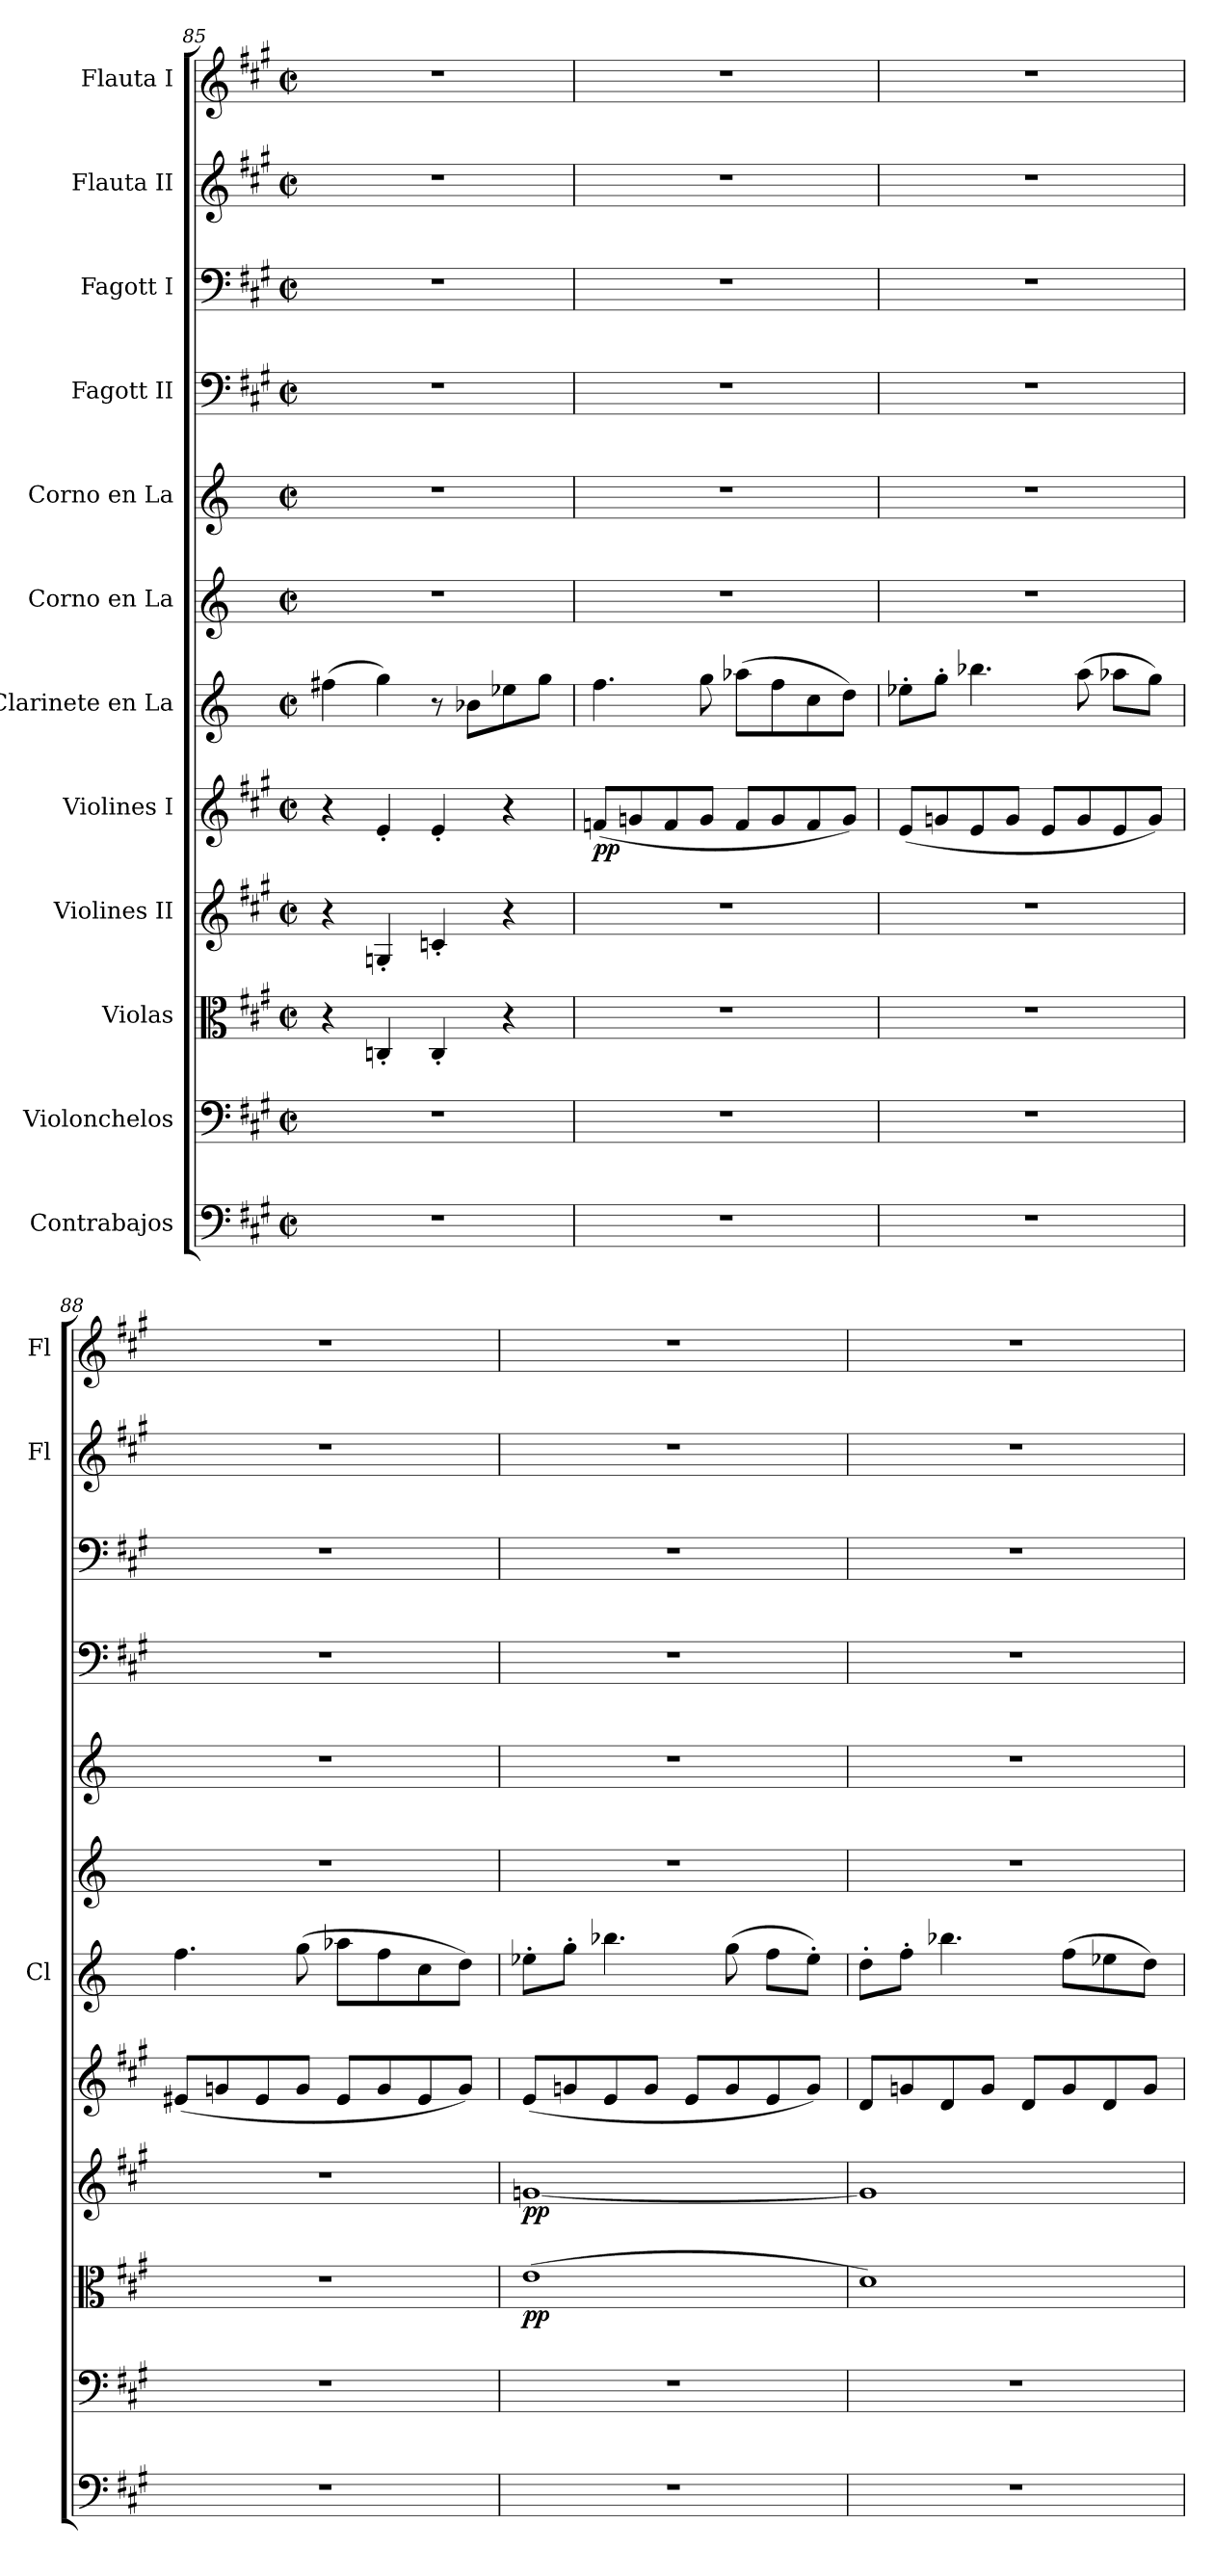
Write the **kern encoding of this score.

**kern	**kern	**kern	**dynam	**kern	**dynam	**kern	**dynam	**kern	**kern	**kern	**kern	**kern	**kern	**kern
*part12	*part11	*part10	*part10	*part9	*part9	*part8	*part8	*part7	*part6	*part5	*part4	*part3	*part2	*part1
*staff12	*staff11	*staff10	*staff10	*staff9	*staff9	*staff8	*staff8	*staff7	*staff6	*staff5	*staff4	*staff3	*staff2	*staff1
*I"Contrabajos	*I"Violonchelos	*I"Violas	*	*I"Violines II	*	*I"Violines I	*	*I"Clarinete en La	*I"Corno en La	*I"Corno en La	*I"Fagott II	*I"Fagott I	*I"Flauta II	*I"Flauta I
*	*	*	*	*	*	*	*	*I'Cl	*	*	*	*	*I'Fl	*I'Fl
*clefF4	*clefF4	*clefC3	*	*clefG2	*	*clefG2	*	*clefG2	*clefG2	*clefG2	*clefF4	*clefF4	*clefG2	*clefG2
*ITrd7c12	*	*	*	*	*	*	*	*ITrd2c3	*ITrd2c3	*ITrd2c3	*	*	*	*
*k[f#c#g#]	*k[f#c#g#]	*k[f#c#g#]	*	*k[f#c#g#]	*	*k[f#c#g#]	*	*k[f#c#g#]	*k[f#c#g#]	*k[f#c#g#]	*k[f#c#g#]	*k[f#c#g#]	*k[f#c#g#]	*k[f#c#g#]
*M2/2	*M2/2	*M2/2	*	*M2/2	*	*M2/2	*	*M2/2	*M2/2	*M2/2	*M2/2	*M2/2	*M2/2	*M2/2
*met(c|)	*met(c|)	*met(c|)	*	*met(c|)	*	*met(c|)	*	*met(c|)	*met(c|)	*met(c|)	*met(c|)	*met(c|)	*met(c|)	*met(c|)
=85	=85	=85	=85	=85	=85	=85	=85	=85	=85	=85	=85	=85	=85	=85
1r	1r	4r	.	4r	.	4r	.	(>4dd#X\	1r	1r	1r	1r	1r	1r
.	.	4Cn'/	.	4Gn'/	.	4e'/	.	4ee\)	.	.	.	.	.	.
.	.	4C'/	.	4cn'/	.	4e'/	.	8r	.	.	.	.	.	.
.	.	.	.	.	.	.	.	8gn\L	.	.	.	.	.	.
.	.	4r	.	4r	.	4r	.	8ccn\	.	.	.	.	.	.
.	.	.	.	.	.	.	.	8ee\J	.	.	.	.	.	.
!!LO:PB:g=z
=86	=86	=86	=86	=86	=86	=86	=86	=86	=86	=86	=86	=86	=86	=86
!	!	!	!	!	!	!	!LO:DY:b	!	!	!	!	!	!	!
1r	1r	1r	.	1r	.	(<8fn/L	pp	4.dd\	1r	1r	1r	1r	1r	1r
.	.	.	.	.	.	8gn/	.	.	.	.	.	.	.	.
.	.	.	.	.	.	8f/	.	.	.	.	.	.	.	.
.	.	.	.	.	.	8g/J	.	8ee\	.	.	.	.	.	.
.	.	.	.	.	.	8f/L	.	(>8ffn\L	.	.	.	.	.	.
.	.	.	.	.	.	8g/	.	8dd\	.	.	.	.	.	.
.	.	.	.	.	.	8f/	.	8a\	.	.	.	.	.	.
.	.	.	.	.	.	8g/J)	.	8b\J)	.	.	.	.	.	.
=87	=87	=87	=87	=87	=87	=87	=87	=87	=87	=87	=87	=87	=87	=87
1r	1r	1r	.	1r	.	(<8e/L	.	8ccn'\L	1r	1r	1r	1r	1r	1r
.	.	.	.	.	.	8gn/	.	8ee'\J	.	.	.	.	.	.
.	.	.	.	.	.	8e/	.	4.ggn\	.	.	.	.	.	.
.	.	.	.	.	.	8g/J	.	.	.	.	.	.	.	.
.	.	.	.	.	.	8e/L	.	.	.	.	.	.	.	.
.	.	.	.	.	.	8g/	.	(>8ff#\	.	.	.	.	.	.
.	.	.	.	.	.	8e/	.	8ffn\L	.	.	.	.	.	.
.	.	.	.	.	.	8g/J)	.	8ee\J)	.	.	.	.	.	.
=88	=88	=88	=88	=88	=88	=88	=88	=88	=88	=88	=88	=88	=88	=88
1r	1r	1r	.	1r	.	(<8e#X/L	.	4.dd\	1r	1r	1r	1r	1r	1r
.	.	.	.	.	.	8gn/	.	.	.	.	.	.	.	.
.	.	.	.	.	.	8e#/	.	.	.	.	.	.	.	.
.	.	.	.	.	.	8g/J	.	(>8ee\	.	.	.	.	.	.
.	.	.	.	.	.	8e#/L	.	8ffn\L	.	.	.	.	.	.
.	.	.	.	.	.	8g/	.	8dd\	.	.	.	.	.	.
.	.	.	.	.	.	8e#/	.	8a\	.	.	.	.	.	.
.	.	.	.	.	.	8g/J)	.	8b\J)	.	.	.	.	.	.
=89	=89	=89	=89	=89	=89	=89	=89	=89	=89	=89	=89	=89	=89	=89
!	!	!	!LO:DY:b	!	!LO:DY:b	!	!	!	!	!	!	!	!	!
1r	1r	(>1e	pp	[1gn	pp	(<8e/L	.	8ccn'\L	1r	1r	1r	1r	1r	1r
.	.	.	.	.	.	8gn/	.	8ee'\J	.	.	.	.	.	.
.	.	.	.	.	.	8e/	.	4.ggn\	.	.	.	.	.	.
.	.	.	.	.	.	8g/J	.	.	.	.	.	.	.	.
.	.	.	.	.	.	8e/L	.	.	.	.	.	.	.	.
.	.	.	.	.	.	8g/	.	(>8ee\	.	.	.	.	.	.
.	.	.	.	.	.	8e/	.	8dd\L	.	.	.	.	.	.
.	.	.	.	.	.	8g/J)	.	8cc'\J)	.	.	.	.	.	.
=90	=90	=90	=90	=90	=90	=90	=90	=90	=90	=90	=90	=90	=90	=90
1r	1r	1d)	.	1g]	.	8d/L	.	8b'\L	1r	1r	1r	1r	1r	1r
.	.	.	.	.	.	8gn/	.	8dd'\J	.	.	.	.	.	.
.	.	.	.	.	.	8d/	.	4.ggn\	.	.	.	.	.	.
.	.	.	.	.	.	8g/J	.	.	.	.	.	.	.	.
.	.	.	.	.	.	8d/L	.	.	.	.	.	.	.	.
.	.	.	.	.	.	8g/	.	(>8dd\L	.	.	.	.	.	.
.	.	.	.	.	.	8d/	.	8ccn\	.	.	.	.	.	.
.	.	.	.	.	.	8g/J	.	8b\J)	.	.	.	.	.	.
=	=	=	=	=	=	=	=	=	=	=	=	=	=	=
*-	*-	*-	*-	*-	*-	*-	*-	*-	*-	*-	*-	*-	*-	*-
